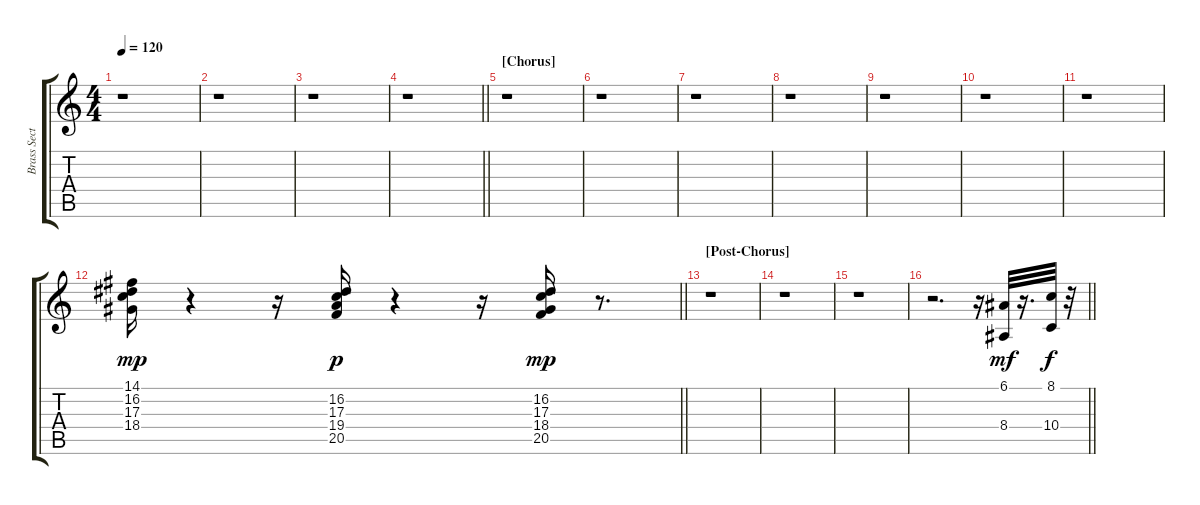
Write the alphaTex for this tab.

\track ("Brass Section" "Brass Sect") {instrument brasssection}
\staff {score tabs}
\tuning (E4 B3 G3 D3 A2 E2) {hide}
\ts (4 4)
\tempo 120
\clef g2
\ks c
r.1{dy f} |
r.1 |
r.1 |
\barLineRight lightlight
r.1 |
\section ("" "[Chorus]")
r.1 |
r.1 |
r.1 |
r.1 |
r.1 |
r.1 |
r.1 |
\barLineRight lightlight
(14.1 16.2 17.3 18.4).16{dy mp} r.4 r.16 (16.2 17.3 19.4 20.5).16{dy p} r.4 r.16 (16.2 17.3 18.4 20.5).16{dy mp} r.8{d} |
\section ("" "[Post-Chorus]")
r.1 |
r.1 |
r.1 |
\barLineRight lightlight
r.2{d} r.16 (6.1 8.4).32{dy mf} r.16{d} (8.1 10.4).32{dy f} r.32
